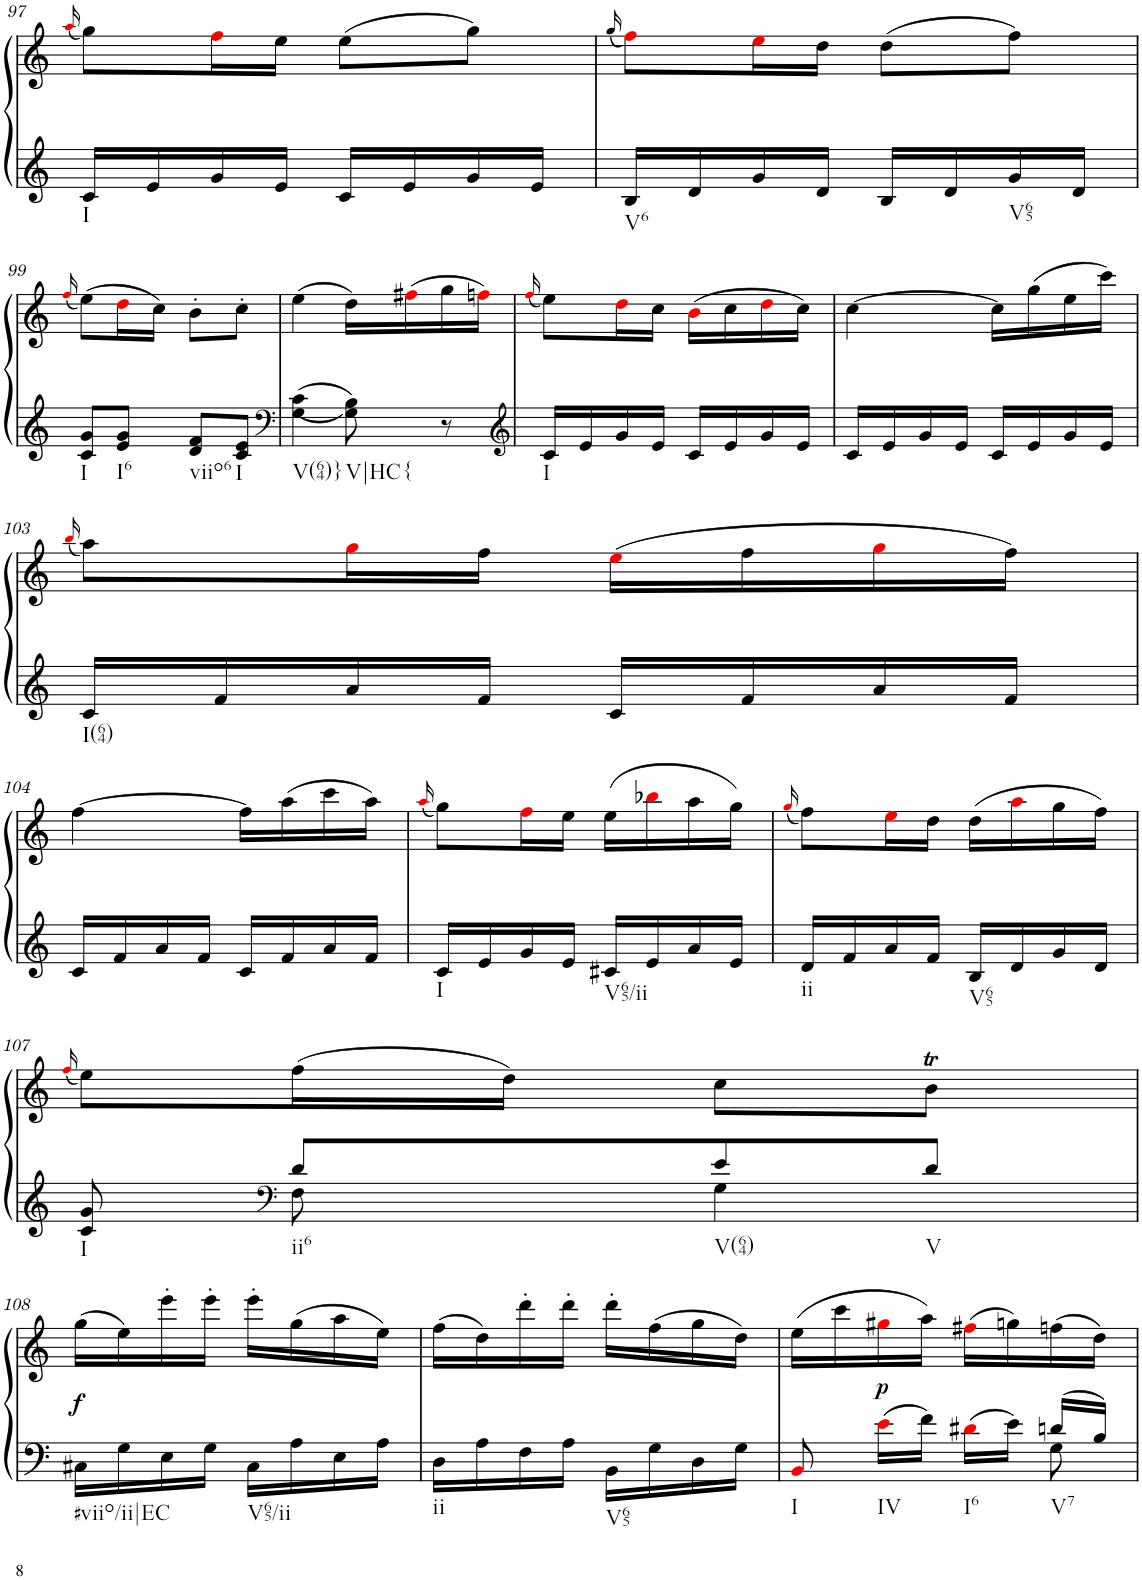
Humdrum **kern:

**kern	**kern	**dynam
*part1	*part1	*part1
*staff2	*staff1	*staff1/2
*I"Klavier linke Hand	*	*
!!LO:PB:g=z
*clefG2	*clefG2	*
*k[]	*k[]	*
*M2/4	*M2/4	*
=97	=97	=97
.	(16qaai/	.
!LO:TX:b:t=I	!	!
16c/LL	8gg\L)	.
16e/	.	.
16g/	16ffi\L	.
16e/JJ	16ee\JJ	.
16c/LL	(8ee\L	.
16e/	.	.
16g/	8gg\J)	.
16e/JJ	.	.
=98	=98	=98
.	(16qgg/	.
!LO:TX:b:t=V6	!	!
16B/LL	8ffi\L)	.
16d/	.	.
16g/	16eei\L	.
16d/JJ	16dd\JJ	.
16B/LL	(8dd\L	.
16d/	.	.
!LO:TX:b:t=V65	!	!
16g/	8ff\J)	.
16d/JJ	.	.
!!LO:LB:g=z
=99	=99	=99
.	(16qffi/	.
!LO:TX:b:t=I	!	!
8c/ 8g/L	(8ee\L)	.
!LO:TX:b:t=I6	!	!
8e/ 8g/J	16ddi\L	.
.	16cc\JJ)	.
!LO:TX:b:t=viio6	!	!
8d/ 8f/L	8b'\L	.
!LO:TX:b:t=I	!	!
8c/ 8e/J	8cc'\J	.
=100	=100	=100
*clefF4	*	*
!LO:TX:b:t=V(64)}	!	!
4G\ 4c\	(4ee\	.
!LO:TX:b:t=V|HC	!	!
!LO:TX:b:t={	!	!
8G\ 8B\	16dd\LL)	.
.	(16ff#Xi\	.
8r	16gg\	.
.	16ffni\JJ)	.
=101	=101	=101
*clefG2	*	*
.	(16qffi/	.
!LO:TX:b:t=I	!	!
16c/LL	8ee\L)	.
16e/	.	.
16g/	16ddi\L	.
16e/JJ	16cc\JJ	.
16c/LL	(16bi\LL	.
16e/	16cc\	.
16g/	16ddi\	.
16e/JJ	16cc\JJ)	.
=102	=102	=102
16c/LL	[4cc\	.
16e/	.	.
16g/	.	.
16e/JJ	.	.
16c/LL	16cc\LL]	.
16e/	(16gg\	.
16g/	16ee\	.
16e/JJ	16ccc\JJ)	.
!!LO:LB:g=z
=103	=103	=103
.	(16qbbi/	.
!LO:TX:b:t=I(64)	!	!
16c/LL	8aa\L)	.
16f/	.	.
16a/	16ggi\L	.
16f/JJ	16ff\JJ	.
16c/LL	(16eei\LL	.
16f/	16ff\	.
16a/	16ggi\	.
16f/JJ	16ff\JJ)	.
!!LO:LB:g=z
=104	=104	=104
16c/LL	[4ff\	.
16f/	.	.
16a/	.	.
16f/JJ	.	.
16c/LL	16ff\LL]	.
16f/	(16aa\	.
16a/	16ccc\	.
16f/JJ	16aa\JJ)	.
=105	=105	=105
.	(16qaai/	.
!LO:TX:b:t=I	!	!
16c/LL	8gg\L)	.
16e/	.	.
16g/	16ffi\L	.
16e/JJ	16ee\JJ	.
!LO:TX:b:t=V65/ii	!	!
16c#X/LL	(16ee\LL	.
16e/	16bb-Xi\	.
16a/	16aa\	.
16e/JJ	16gg\JJ)	.
=106	=106	=106
.	(16qggi/	.
!LO:TX:b:t=ii	!	!
16d/LL	8ff\L)	.
16f/	.	.
16a/	16eei\L	.
16f/JJ	16dd\JJ	.
!LO:TX:b:t=V65	!	!
16B/LL	(16dd\LL	.
16d/	16aai\	.
16g/	16gg\	.
16d/JJ	16ff\JJ)	.
!!LO:LB:g=z
=107	=107	=107
.	(16qffi/	.
*^	*	*
!LO:TX:b:t=I	!	!	!
8c/ 8g/	8ryy	8ee\L)	.
*clefF4	*	*	*
!LO:TX:b:t=ii6	!	!	!
8d/L	8F\	(16ff\L	.
.	.	16dd\JJ)	.
!LO:TX:b:t=V(64)	!	!	!
8e/	4G\	8cc\L	.
!LO:TX:b:t=V	!	!	!
8d/J	.	8bt\J	.
*v	*v	*	*
!!LO:LB:g=z
=108	=108	=108
!LO:TX:b:t=#viio/ii|EC	!	!
!	!	!LO:DY:b
16C#X\LL	(16gg\LL	f
16G\	16ee\)	.
16E\	16eee'\	.
16G\JJ	16eee'\JJ	.
!LO:TX:b:t=V65/ii	!	!
16C#\LL	16eee'\LL	.
16A\	(16gg\	.
16E\	16aa\	.
16A\JJ	16ee\JJ)	.
=109	=109	=109
!LO:TX:b:t=ii	!	!
16D\LL	(16ff\LL	.
16A\	16dd\)	.
16F\	16ddd'\	.
16A\JJ	16ddd'\JJ	.
!LO:TX:b:t=V65	!	!
16BB\LL	16ddd'\LL	.
16G\	(16ff\	.
16D\	16gg\	.
16G\JJ	16dd\JJ)	.
=110	=110	=110
*^	*	*
!LO:TX:b:t=I	!	!	!
8BBi/	4.ryy	(16ee\LL	.
.	.	16ccc\	.
!LO:TX:b:t=IV	!	!	!
!	!	!	!LO:DY:b
16ei\LL	.	16gg#Xi\	p
16f\JJ	.	16aa\JJ)	.
!LO:TX:b:t=I6	!	!	!
16d#Xi\LL	.	(16ff#Xi\LL	.
16e\JJ	.	16ggn\)	.
!LO:TX:b:t=V7	!	!	!
16dn/LL	8G\	(16ffn\	.
16B/JJ	.	16dd\JJ)	.
*v	*v	*	*
=	=	=
*-	*-	*-
